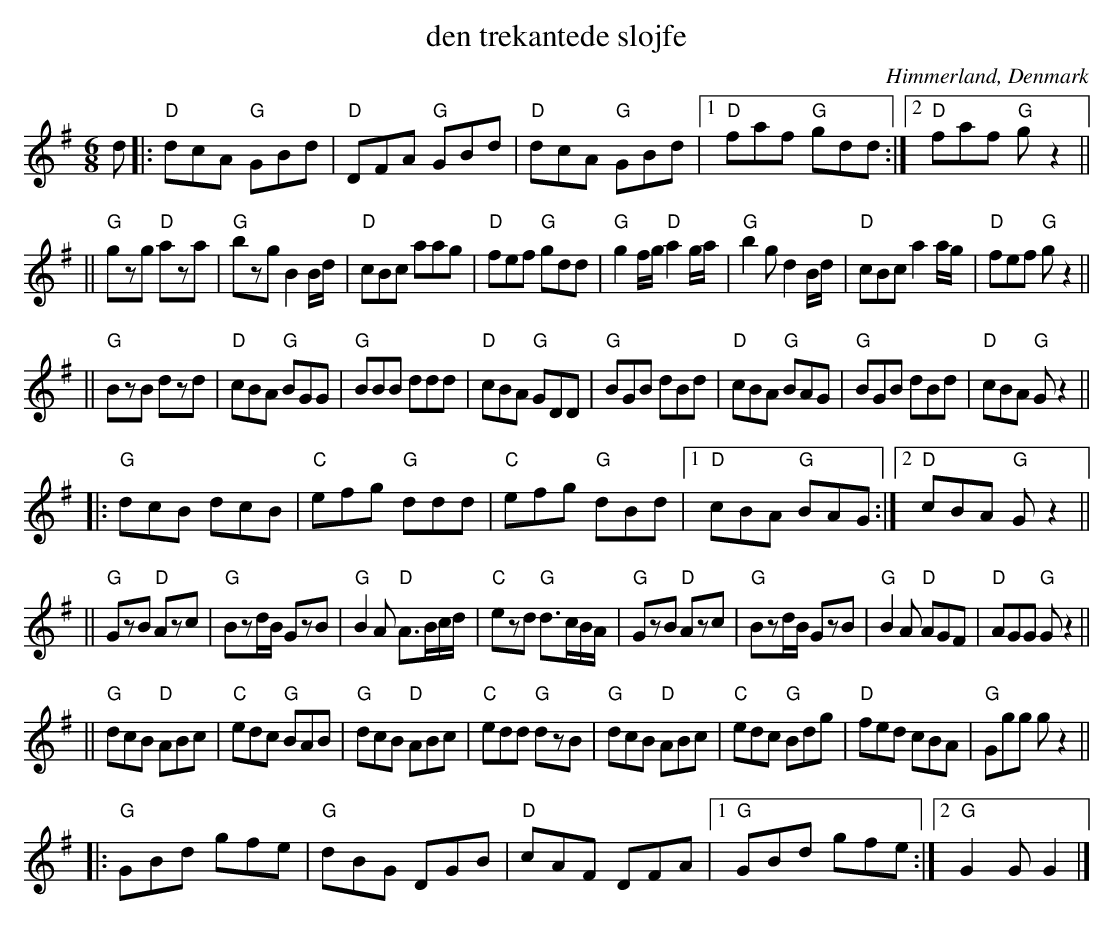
X:1
T: den trekantede sl\ojfe
O: Himmerland, Denmark
M: 6/8
L: 1/8
K: G
d \
|: "D"dcA "G"GBd | "D"DFA "G"GBd | "D"dcA "G"GBd |1 "D"faf "G"gdd :|2 "D"faf "G"gz2 ||
|| "G"gzg "D"aza | "G"bzg B2B/d/ | "D"cBc aag | "D"fef "G"gdd \
|  "G"g2f/g/ "D"a2g/a/ | "G"b2g d2B/d/ | "D"cBc a2a/g/ | "D"fef "G"gz2 ||
|| "G"BzB dzd | "D"cBA "G"BGG | "G"BBB ddd | "D"cBA "G"GDD \
|  "G"BGB dBd | "D"cBA "G"BAG | "G"BGB dBd | "D"cBA "G"Gz2 ||
|: "G"dcB dcB | "C"efg "G"ddd | "C"efg "G"dBd |1 "D"cBA "G"BAG :|2 "D"cBA "G"Gz2 ||
|| "G"GzB "D"Azc | "G"Bzd/B/ GzB | "G"B2A "D"A>Bc/d/ | "C"ezd "G"d>cB/A/ \
|  "G"GzB "D"Azc | "G"Bzd/B/ GzB | "G"B2A "D"AGF | "D"AGG "G"Gz2 ||
|| "G"dcB "D"ABc | "C"edc "G"BAB | "G"dcB "D"ABc | "C"edd "G"dzB \
|  "G"dcB "D"ABc | "C"edc "G"Bdg | "D"fed cBA | "G"Ggg gz2 ||
|: "G"GBd gfe | "G"dBG DGB | "D"cAF DFA |1"G"GBd gfe :|2 "G"G2G G2 |]
